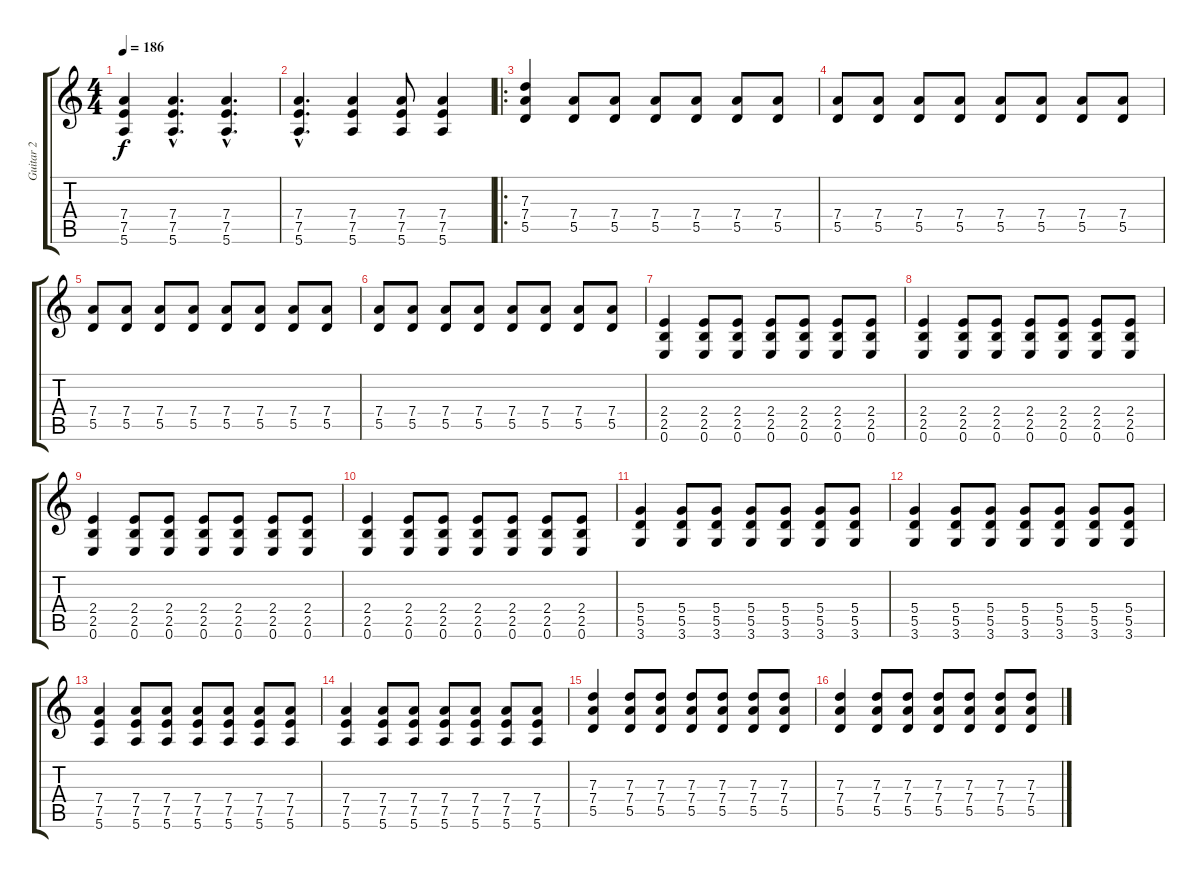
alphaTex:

\track ("Guitar 2" "Guitar 2") {instrument distortionguitar}
\staff {score tabs}
\tuning (E4 B3 G3 D3 A2 E2) {hide}
\ts (4 4)
\tempo 186
\clef g2
\ks c
(7.4 7.5 5.6).4{dy f} (7.4{hac} 7.5{hac} 5.6{hac}).4{d} (7.4{hac} 7.5{hac} 5.6{hac}).4{d} |
(7.4{hac} 7.5{hac} 5.6{hac}).4{d} (7.4 7.5 5.6).4 (7.4 7.5 5.6).8 (7.4 7.5 5.6).4 |
\ro
(7.3 7.4 5.5).4 (7.4 5.5).8 (7.4 5.5).8 (7.4 5.5).8 (7.4 5.5).8 (7.4 5.5).8 (7.4 5.5).8 |
(7.4 5.5).8 (7.4 5.5).8 (7.4 5.5).8 (7.4 5.5).8 (7.4 5.5).8 (7.4 5.5).8 (7.4 5.5).8 (7.4 5.5).8 |
(7.4 5.5).8 (7.4 5.5).8 (7.4 5.5).8 (7.4 5.5).8 (7.4 5.5).8 (7.4 5.5).8 (7.4 5.5).8 (7.4 5.5).8 |
(7.4 5.5).8 (7.4 5.5).8 (7.4 5.5).8 (7.4 5.5).8 (7.4 5.5).8 (7.4 5.5).8 (7.4 5.5).8 (7.4 5.5).8 |
(2.4 2.5 0.6).4 (2.4 2.5 0.6).8 (2.4 2.5 0.6).8 (2.4 2.5 0.6).8 (2.4 2.5 0.6).8 (2.4 2.5 0.6).8 (2.4 2.5 0.6).8 |
(2.4 2.5 0.6).4 (2.4 2.5 0.6).8 (2.4 2.5 0.6).8 (2.4 2.5 0.6).8 (2.4 2.5 0.6).8 (2.4 2.5 0.6).8 (2.4 2.5 0.6).8 |
(2.4 2.5 0.6).4 (2.4 2.5 0.6).8 (2.4 2.5 0.6).8 (2.4 2.5 0.6).8 (2.4 2.5 0.6).8 (2.4 2.5 0.6).8 (2.4 2.5 0.6).8 |
(2.4 2.5 0.6).4 (2.4 2.5 0.6).8 (2.4 2.5 0.6).8 (2.4 2.5 0.6).8 (2.4 2.5 0.6).8 (2.4 2.5 0.6).8 (2.4 2.5 0.6).8 |
(5.4 5.5 3.6).4 (5.4 5.5 3.6).8 (5.4 5.5 3.6).8 (5.4 5.5 3.6).8 (5.4 5.5 3.6).8 (5.4 5.5 3.6).8 (5.4 5.5 3.6).8 |
(5.4 5.5 3.6).4 (5.4 5.5 3.6).8 (5.4 5.5 3.6).8 (5.4 5.5 3.6).8 (5.4 5.5 3.6).8 (5.4 5.5 3.6).8 (5.4 5.5 3.6).8 |
(7.4 7.5 5.6).4 (7.4 7.5 5.6).8 (7.4 7.5 5.6).8 (7.4 7.5 5.6).8 (7.4 7.5 5.6).8 (7.4 7.5 5.6).8 (7.4 7.5 5.6).8 |
(7.4 7.5 5.6).4 (7.4 7.5 5.6).8 (7.4 7.5 5.6).8 (7.4 7.5 5.6).8 (7.4 7.5 5.6).8 (7.4 7.5 5.6).8 (7.4 7.5 5.6).8 |
(7.3 7.4 5.5).4 (7.3 7.4 5.5).8 (7.3 7.4 5.5).8 (7.3 7.4 5.5).8 (7.3 7.4 5.5).8 (7.3 7.4 5.5).8 (7.3 7.4 5.5).8 |
(7.3 7.4 5.5).4 (7.3 7.4 5.5).8 (7.3 7.4 5.5).8 (7.3 7.4 5.5).8 (7.3 7.4 5.5).8 (7.3 7.4 5.5).8 (7.3 7.4 5.5).8
